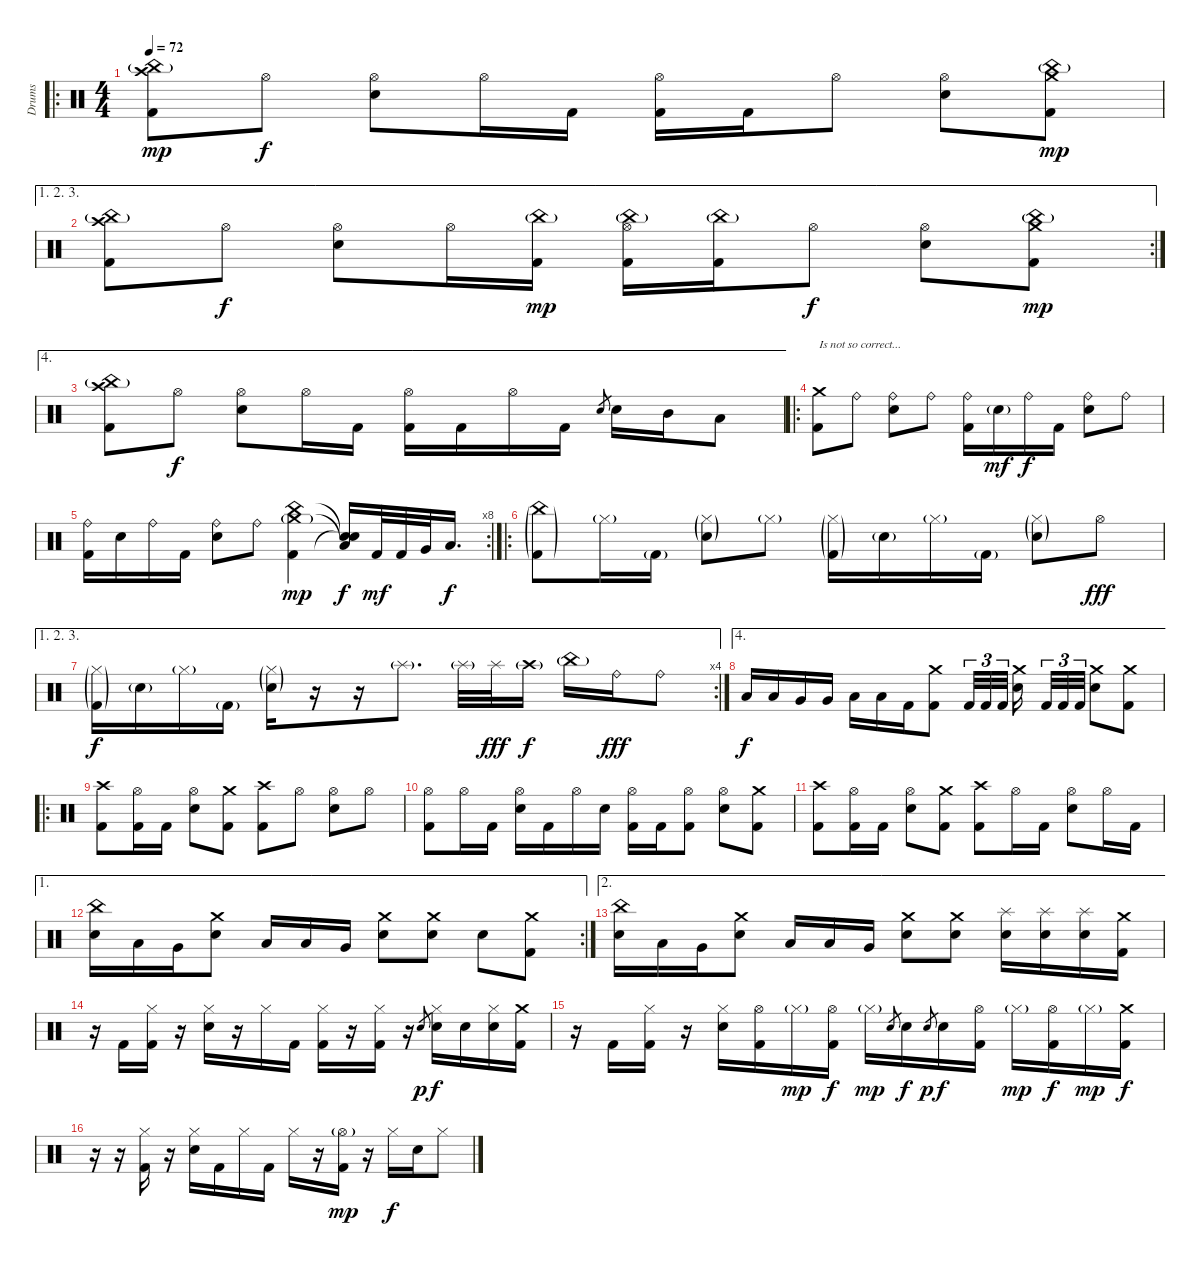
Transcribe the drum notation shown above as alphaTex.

\track ("Drums" "Drums") {instrument percussion}
\staff {score}
\articulation defaults
\ro
\ts (4 4)
\tempo 72
\clef neutral
\ks c
("Crash high (hit)" "China (hit)"{g} "Kick (hit) 2").8{dy mp} "Hi-Hat (open)".8{dy f} ("Hi-Hat (open)" "Electric Snare (hit)").8 "Hi-Hat (open)".16 "Kick (hit) 2".16 ("Hi-Hat (open)" "Kick (hit) 2").16 "Kick (hit) 2".16 "Hi-Hat (open)".8 ("Hi-Hat (open)" "Electric Snare (hit)").8 ("Crash medium (hit)" "China (hit)"{g} "Kick (hit) 2").8{dy mp} |
\ae (1 2 3)
\rc 2
("Crash high (hit)" "China (hit)"{g} "Kick (hit) 2").8 "Hi-Hat (open)".8{dy f} ("Hi-Hat (open)" "Electric Snare (hit)").8 "Hi-Hat (open)".16 ("China (hit)"{g} "Kick (hit) 2").16{dy mp} ("China (hit)"{g} "Hi-Hat (open)" "Kick (hit) 2").16 ("China (hit)"{g} "Kick (hit) 2").16 "Hi-Hat (open)".8{dy f} ("Hi-Hat (open)" "Electric Snare (hit)").8 ("Crash medium (hit)" "China (hit)"{g} "Kick (hit) 2").8{dy mp} |
\ae 4
("Crash high (hit)" "China (hit)"{g} "Kick (hit) 2").8 "Hi-Hat (open)".8{dy f} ("Hi-Hat (open)" "Electric Snare (hit)").8 "Hi-Hat (open)".16 "Kick (hit) 2".16 ("Hi-Hat (open)" "Kick (hit) 2").16 "Kick (hit) 2".16 "Hi-Hat (open)".16 "Kick (hit) 2".16 "Electric Snare (hit)".8{gr} "Electric Snare (hit)".16 "Mid Tom (hit)".16 "Low Tom (hit)".8 |
\ro
("Crash medium (hit)" "Kick (hit) 2").8{txt "Is not so correct..."} "Ride (bell)".8 ("Ride (bell)" "Electric Snare (hit)").8 "Ride (bell)".8 ("Ride (bell)" "Kick (hit) 2").16 "Electric Snare (hit)"{g}.16{dy mf} "Ride (bell)".16{dy f} "Kick (hit) 2".16 ("Ride (bell)" "Electric Snare (hit)").8 "Ride (bell)".8 |
\rc 8
("Ride (bell)" "Kick (hit) 2").16 "Electric Snare (hit)".16 "Ride (bell)".16 "Kick (hit) 2".16 ("Ride (bell)" "Electric Snare (hit)").8 "Ride (bell)".8 ("China (hit)" "Crash medium (hit)"{g} "Kick (hit) 2").4{dy mp} ("Snare (hit)"{t} "Low Floor Tom (hit)"{t} "Snare (hit)"{t}).16{dy f} "Kick (hit) 2".32{dy mf} "Kick (hit) 2".32 "Very Low Tom (hit)".32 "Low Floor Tom (hit)".16{d dy f} |
\ro
("China (hit)"{g} "Kick (hit) 2"{g}).8 "Hi-Hat (closed)"{g}.16 "Kick (hit) 2"{g}.16 ("Hi-Hat (closed)"{g} "Electric Snare (hit)"{g}).8 "Hi-Hat (closed)"{g}.8 ("Hi-Hat (closed)"{g} "Kick (hit) 2"{g}).16 "Electric Snare (hit)"{g}.16 "Hi-Hat (closed)"{g}.16 "Kick (hit) 2"{g}.16 ("Hi-Hat (closed)"{g} "Electric Snare (hit)"{g}).8 "Hi-Hat (open)".8{dy fff} |
\ae (1 2 3)
\rc 4
("Hi-Hat (closed)"{g} "Kick (hit) 2"{g}).16{dy f} "Electric Snare (hit)"{g}.16 "Hi-Hat (closed)"{g}.16 "Kick (hit) 2"{g}.16 ("Hi-Hat (closed)"{g} "Electric Snare (hit)"{g}).16 r.16 r.16 "Splash (hit)"{g}.8{d} "Splash (hit)"{g}.32 "Splash (hit)".32{dy fff} "Crash high (hit)"{g}.16{dy f} "China (hit)"{g}.16 "Ride (bell)".16{dy fff} "Ride (bell)".8 |
\ae 4 "Low Tom (hit)".16{dy f} "Low Tom (hit)".16 "Very Low Tom (hit)".16 "Very Low Tom (hit)".16 "Low Floor Tom (hit)".16 "Low Floor Tom (hit)".16 "Kick (hit) 2".16
("Crash medium (hit)" "Kick (hit) 2").8 "Kick (hit) 2".32{tu (3 2)} "Kick (hit) 2".32{tu (3 2)} "Kick (hit) 2".32{tu (3 2) beam splitsecondary} ("Crash medium (hit)" "Electric Snare (hit)").16{beam splitsecondary} "Kick (hit) 2".32{tu (3 2)} "Kick (hit) 2".32{tu (3 2)} "Kick (hit) 2".32{tu (3 2)} ("Crash medium (hit)" "Electric Snare (hit)").8 ("Crash medium (hit)" "Kick (hit) 2").8 |
\ro
("Crash high (hit)" "Kick (hit) 2").8 ("Hi-Hat (open)" "Kick (hit) 2").16 "Kick (hit) 2".16 ("Hi-Hat (open)" "Electric Snare (hit)").8 ("Crash medium (hit)" "Kick (hit) 2").8 ("Crash high (hit)" "Kick (hit) 2").8 "Hi-Hat (open)".8 ("Hi-Hat (open)" "Electric Snare (hit)").8 "Hi-Hat (open)".8 |
("Hi-Hat (open)" "Kick (hit) 2").8 "Hi-Hat (open)".16 "Kick (hit) 2".16 ("Hi-Hat (open)" "Electric Snare (hit)").16 "Kick (hit) 2".16 "Hi-Hat (open)".16 "Electric Snare (hit)".16 ("Hi-Hat (open)" "Kick (hit) 2").16 "Kick (hit) 2".16 ("Hi-Hat (open)" "Kick (hit) 2").8 ("Hi-Hat (open)" "Electric Snare (hit)").8 ("Crash medium (hit)" "Kick (hit) 2").8 |
("Crash high (hit)" "Kick (hit) 2").8 ("Hi-Hat (open)" "Kick (hit) 2").16 "Kick (hit) 2".16 ("Hi-Hat (open)" "Electric Snare (hit)").8 ("Crash medium (hit)" "Kick (hit) 2").8 ("Crash high (hit)" "Kick (hit) 2").8 "Hi-Hat (open)".16 "Kick (hit) 2".16 ("Hi-Hat (open)" "Electric Snare (hit)").8 "Hi-Hat (open)".16 "Kick (hit) 2".16 |
\ae 1
\rc 2
("China (hit)" "Electric Snare (hit)").16 "Low Tom (hit)".16 "Very Low Tom (hit)".16 ("Crash medium (hit)" "Electric Snare (hit)").8 "Low Tom (hit)".16 "Low Tom (hit)".16 "Very Low Tom (hit)".16 ("Crash medium (hit)" "Electric Snare (hit)").8 ("Crash medium (hit)" "Electric Snare (hit)").8 "Electric Snare (hit)".8 ("Crash medium (hit)" "Kick (hit) 2").8 |
\ae 2
("China (hit)" "Electric Snare (hit)").16 "Low Tom (hit)".16 "Very Low Tom (hit)".16 ("Crash medium (hit)" "Electric Snare (hit)").8 "Low Tom (hit)".16 "Low Tom (hit)".16 "Very Low Tom (hit)".16 ("Crash medium (hit)" "Electric Snare (hit)").8 ("Crash medium (hit)" "Electric Snare (hit)").8 ("Splash (hit)" "Electric Snare (hit)").16 ("Splash (hit)" "Electric Snare (hit)").16 ("Splash (hit)" "Electric Snare (hit)").16 ("Crash medium (hit)" "Kick (hit) 2").16 |
r.16 "Kick (hit) 2".16 ("Hi-Hat (closed)" "Kick (hit) 2").16 r.16 ("Hi-Hat (closed)" "Electric Snare (hit)").16 r.16 "Hi-Hat (closed)".16 "Kick (hit) 2".16 ("Hi-Hat (closed)" "Kick (hit) 2").16 r.16 ("Hi-Hat (closed)" "Kick (hit) 2").16 r.16 "Electric Snare (hit)".8{gr dy p} ("Hi-Hat (closed)" "Electric Snare (hit)").16{dy f} "Electric Snare (hit)".16 ("Hi-Hat (closed)" "Electric Snare (hit)").16 ("Crash medium (hit)" "Kick (hit) 2").16 |
r.16 "Kick (hit) 2".16 ("Hi-Hat (closed)" "Kick (hit) 2").16 r.16 ("Hi-Hat (closed)" "Electric Snare (hit)").16 ("Hi-Hat (open)" "Kick (hit) 2").16 "Hi-Hat (closed)"{g}.16{dy mp} ("Hi-Hat (open)" "Kick (hit) 2").16{dy f} "Hi-Hat (closed)"{g}.16{dy mp} "Electric Snare (hit)".8{gr} "Electric Snare (hit)".16{dy f} "Electric Snare (hit)".8{gr dy p} "Electric Snare (hit)".16{dy f} ("Hi-Hat (open)" "Kick (hit) 2").16 "Hi-Hat (closed)"{g}.16{dy mp} ("Hi-Hat (open)" "Kick (hit) 2").16{dy f} "Hi-Hat (closed)"{g}.16{dy mp} ("Crash medium (hit)" "Kick (hit) 2").16{dy f} |
r.16 r.16 ("Hi-Hat (closed)" "Kick (hit) 2").16 r.16 ("Hi-Hat (closed)" "Electric Snare (hit)").16 "Kick (hit) 2".16 "Hi-Hat (closed)".16 "Kick (hit) 2".16 "Hi-Hat (closed)".16 r.16 ("Hi-Hat (open)"{g} "Kick (hit) 2").16{dy mp} r.16 "Hi-Hat (closed)".16{dy f} "Electric Snare (hit)".16 "Hi-Hat (closed)".8
